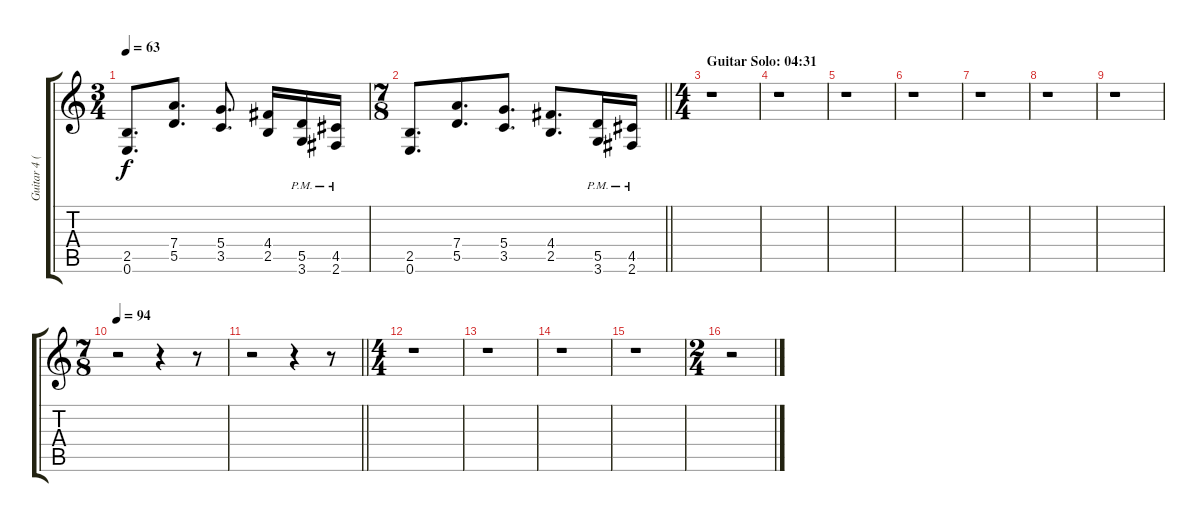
\track ("Guitar 4 (Distortion)" "Guitar 4 (") {instrument distortionguitar}
\staff {score tabs}
\tuning (E4 B3 G3 D3 A2 E2) {hide}
\ts (3 4)
\tempo 63
\clef g2
\ks c
(2.5 0.6).8{d dy f} (7.4 5.5).8{d} (5.4 3.5).8{d} (4.4 2.5).16 (5.5{pm} 3.6{pm}).16 (4.5{pm} 2.6{pm}).16 |
\ts (7 8)
\barLineRight lightlight
(2.5 0.6).8{d} (7.4 5.5).8{d} (5.4 3.5).8{d} (4.4 2.5).8{d} (5.5{pm} 3.6{pm}).16 (4.5{pm} 2.6{pm}).16 |
\ts (4 4)
\section ("" "Guitar Solo: 04:31")
r.1 |
r.1 |
r.1 |
r.1 |
r.1 |
r.1 |
r.1 |
\ts (7 8)
\tempo 94
r.2 r.4 r.8 |
\barLineRight lightlight
r.2 r.4 r.8 |
\ts (4 4)
r.1 |
r.1 |
r.1 |
r.1 |
\ts (2 4)
r.2
